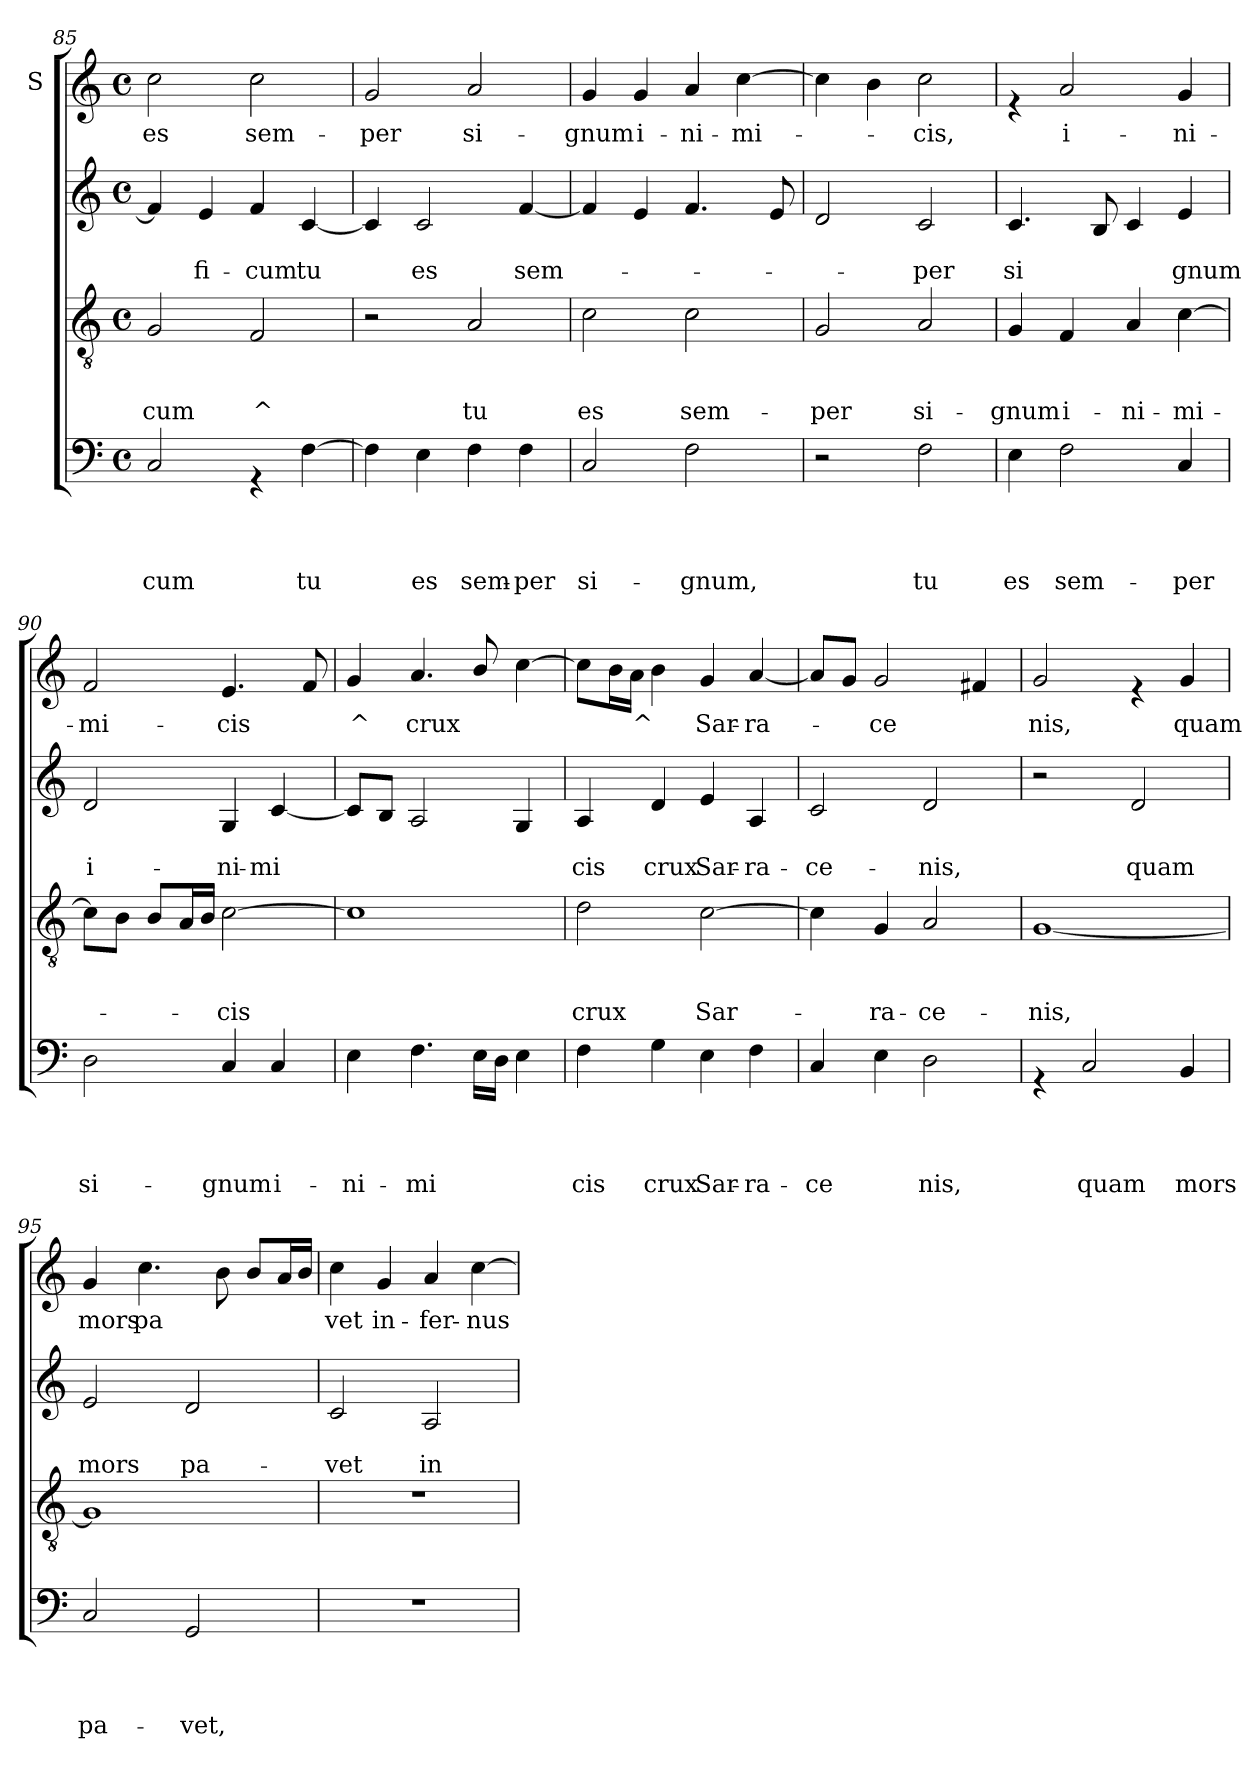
**kern	**text	**text	**text	**text	**kern	**text	**text	**text	**kern	**text	**text	**kern	**text
*part4	*part4	*part4	*part4	*part4	*part3	*part3	*part3	*part3	*part2	*part2	*part2	*part1	*part1
*staff4	*staff4	*staff4	*staff4	*staff4	*staff3	*staff3	*staff3	*staff3	*staff2	*staff2	*staff2	*staff1	*staff1
*	*	*	*	*	*	*	*	*	*	*	*	*I"S	*
*clefF4	*	*	*	*	*clefGv2	*	*	*	*clefG2	*	*	*clefG2	*
*k[]	*	*	*	*	*k[]	*	*	*	*k[]	*	*	*k[]	*
*C:	*	*	*	*	*C:	*	*	*	*C:	*	*	*C:	*
*M4/4	*	*	*	*	*M4/4	*	*	*	*M4/4	*	*	*M4/4	*
*met(c)	*	*	*	*	*met(c)	*	*	*	*met(c)	*	*	*met(c)	*
=85	=85	=85	=85	=85	=85	=85	=85	=85	=85	=85	=85	=85	=85
!	!	!	!	!LO:LY:b	!	!	!	!LO:LY:b	!	!	!	!	!LO:LY:b
2C/	.	.	.	cum	2G/	.	.	cum	4f/]	.	.	2cc\	es
!	!	!	!	!	!	!	!	!	!	!	!LO:LY:b	!	!
.	.	.	.	.	.	.	.	.	4e/	.	-fi-	.	.
!	!	!	!	!	!	!	!	!LO:LY:b	!	!	!LO:LY:b	!	!LO:LY:b
4rGG	.	.	.	.	2F/	.	.	^	4f/	.	-cum	2cc\	sem-
!	!	!	!	!LO:LY:b	!	!	!	!	!	!	!LO:LY:b	!	!
[>4F\	.	.	.	tu	.	.	.	.	[<4c/	.	tu	.	.
=86	=86	=86	=86	=86	=86	=86	=86	=86	=86	=86	=86	=86	=86
!	!	!	!	!	!	!	!	!	!	!	!	!	!LO:LY:b
4F\]	.	.	.	.	2r	.	.	.	4c/]	.	.	2g/	-per
!	!	!	!	!LO:LY:b	!	!	!	!	!	!	!LO:LY:b	!	!
4E\	.	.	.	es	.	.	.	.	2c/	.	es	.	.
!	!	!	!	!LO:LY:b	!	!	!	!LO:LY:b	!	!	!	!	!LO:LY:b
4F\	.	.	.	sem-	2A/	.	.	tu	.	.	.	2a/	si-
!	!	!	!	!LO:LY:b	!	!	!	!	!	!	!LO:LY:b	!	!
4F\	.	.	.	-per	.	.	.	.	[<4f/	.	sem-	.	.
=87	=87	=87	=87	=87	=87	=87	=87	=87	=87	=87	=87	=87	=87
!	!	!	!	!LO:LY:b	!	!	!	!LO:LY:b	!	!	!	!	!LO:LY:b
2C/	.	.	.	si-	2c\	.	.	es	4f/]	.	.	4g/	-gnum
!	!	!	!	!	!	!	!	!	!	!	!	!	!LO:LY:b
.	.	.	.	.	.	.	.	.	4e/	.	.	4g/	i-
!	!	!	!	!LO:LY:b	!	!	!	!LO:LY:b	!	!	!	!	!LO:LY:b
2F\	.	.	.	-gnum,	2c\	.	.	sem-	4.f/	.	.	4a/	-ni-
!	!	!	!	!	!	!	!	!	!	!	!	!	!LO:LY:b
.	.	.	.	.	.	.	.	.	.	.	.	[>4cc\	-mi-
.	.	.	.	.	.	.	.	.	8e/	.	.	.	.
=88	=88	=88	=88	=88	=88	=88	=88	=88	=88	=88	=88	=88	=88
!	!	!	!	!	!	!	!	!LO:LY:b	!	!	!	!	!
2r	.	.	.	.	2G/	.	.	-per	2d/	.	.	4cc\]	.
.	.	.	.	.	.	.	.	.	.	.	.	4b\	.
!	!	!	!	!LO:LY:b	!	!	!	!LO:LY:b	!	!	!LO:LY:b	!	!LO:LY:b
2F\	.	.	.	tu	2A/	.	.	si-	2c/	.	-per	2cc\	-cis,
!!LO:LB:g=z
=89	=89	=89	=89	=89	=89	=89	=89	=89	=89	=89	=89	=89	=89
!	!	!	!	!LO:LY:b	!	!	!	!LO:LY:b	!	!	!LO:LY:b	!	!
4E\	.	.	.	es	4G/	.	.	-gnum	4.c/	.	si	4re	.
!	!	!	!	!LO:LY:b	!	!	!	!LO:LY:b	!	!	!	!	!LO:LY:b
2F\	.	.	.	sem-	4F/	.	.	i-	.	.	.	2a/	i-
.	.	.	.	.	.	.	.	.	8B/	.	.	.	.
!	!	!	!	!	!	!	!	!LO:LY:b	!	!	!	!	!
.	.	.	.	.	4A/	.	.	-ni-	4c/	.	.	.	.
!	!	!	!	!LO:LY:b	!	!	!	!LO:LY:b	!	!	!LO:LY:b	!	!LO:LY:b
4C/	.	.	.	-per	[>4c\	.	.	-mi-	4e/	.	gnum	4g/	-ni-
=90	=90	=90	=90	=90	=90	=90	=90	=90	=90	=90	=90	=90	=90
!	!	!	!	!LO:LY:b	!	!	!	!	!	!	!LO:LY:b	!	!LO:LY:b
2D\	.	.	.	si-	8c\L]	.	.	.	2d/	.	i-	2f/	-mi-
.	.	.	.	.	8B\J	.	.	.	.	.	.	.	.
.	.	.	.	.	8B/L	.	.	.	.	.	.	.	.
.	.	.	.	.	16A/L	.	.	.	.	.	.	.	.
.	.	.	.	.	16B/JJ	.	.	.	.	.	.	.	.
!	!	!	!	!LO:LY:b	!	!	!	!LO:LY:b	!	!	!LO:LY:b	!	!LO:LY:b
4C/	.	.	.	-gnum	[>2c\	.	.	-cis	4G/	.	-ni-	4.e/	-cis
!	!	!	!	!LO:LY:b	!	!	!	!	!	!	!LO:LY:b	!	!
4C/	.	.	.	i-	.	.	.	.	[<4c/	.	-mi	.	.
.	.	.	.	.	.	.	.	.	.	.	.	8f/	.
=91	=91	=91	=91	=91	=91	=91	=91	=91	=91	=91	=91	=91	=91
!	!	!	!	!LO:LY:b	!	!	!	!	!	!	!	!	!LO:LY:b
4E\	.	.	.	-ni-	1c]	.	.	.	8c/L]	.	.	4g/	^
.	.	.	.	.	.	.	.	.	8B/J	.	.	.	.
!	!	!	!	!LO:LY:b	!	!	!	!	!	!	!	!	!LO:LY:b
4.F\	.	.	.	-mi	.	.	.	.	2A/	.	.	4.a/	crux
16E\LL	.	.	.	.	.	.	.	.	.	.	.	8b/	.
16D\JJ	.	.	.	.	.	.	.	.	.	.	.	.	.
4E\	.	.	.	.	.	.	.	.	4G/	.	.	[>4cc\	.
=92	=92	=92	=92	=92	=92	=92	=92	=92	=92	=92	=92	=92	=92
!	!	!	!	!LO:LY:b	!	!	!	!LO:LY:b	!	!	!LO:LY:b	!	!
4F\	.	.	.	cis	2d\	.	.	crux	4A/	.	cis	8cc\L]	.
.	.	.	.	.	.	.	.	.	.	.	.	16b\L	.
!	!	!	!	!	!	!	!	!	!	!	!	!	!LO:LY:b
.	.	.	.	.	.	.	.	.	.	.	.	16a\JJ	^
!	!	!	!	!LO:LY:b	!	!	!	!	!	!	!LO:LY:b	!	!
4G\	.	.	.	crux	.	.	.	.	4d/	.	crux	4b\	.
!	!	!	!	!LO:LY:b	!	!	!	!LO:LY:b	!	!	!LO:LY:b	!	!LO:LY:b
4E\	.	.	.	Sar-	[>2c\	.	.	Sar-	4e/	.	Sar-	4g/	Sar-
!	!	!	!	!LO:LY:b	!	!	!	!	!	!	!LO:LY:b	!	!LO:LY:b
4F\	.	.	.	-ra-	.	.	.	.	4A/	.	-ra-	[<4a/	-ra-
=93	=93	=93	=93	=93	=93	=93	=93	=93	=93	=93	=93	=93	=93
!	!	!	!	!LO:LY:b	!	!	!	!	!	!	!LO:LY:b	!	!
4C/	.	.	.	-ce	4c\]	.	.	.	2c/	.	-ce-	8a/L]	.
.	.	.	.	.	.	.	.	.	.	.	.	8g/J	.
!	!	!	!	!	!	!	!	!LO:LY:b	!	!	!	!	!LO:LY:b
4E\	.	.	.	.	4G/	.	.	-ra-	.	.	.	2g/	-ce
!	!	!	!	!LO:LY:b	!	!	!	!LO:LY:b	!	!	!LO:LY:b	!	!
2D\	.	.	.	nis,	2A/	.	.	-ce-	2d/	.	-nis,	.	.
.	.	.	.	.	.	.	.	.	.	.	.	4f#X/	.
!!LO:LB:g=z
=94	=94	=94	=94	=94	=94	=94	=94	=94	=94	=94	=94	=94	=94
!	!	!	!	!	!	!	!	!LO:LY:b	!	!	!	!	!LO:LY:b
4rGG	.	.	.	.	[<1G	.	.	-nis,	2r	.	.	2g/	nis,
!	!	!	!	!LO:LY:b	!	!	!	!	!	!	!	!	!
2C/	.	.	.	quam	.	.	.	.	.	.	.	.	.
!	!	!	!	!	!	!	!	!	!	!	!LO:LY:b	!	!
.	.	.	.	.	.	.	.	.	2d/	.	quam	4re	.
!	!	!	!	!LO:LY:b	!	!	!	!	!	!	!	!	!LO:LY:b
4BB/	.	.	.	mors	.	.	.	.	.	.	.	4g/	quam
=95	=95	=95	=95	=95	=95	=95	=95	=95	=95	=95	=95	=95	=95
!	!	!	!	!LO:LY:b	!	!	!	!	!	!	!LO:LY:b	!	!LO:LY:b
2C/	.	.	.	pa-	1G]	.	.	.	2e/	.	mors	4g/	mors
!	!	!	!	!	!	!	!	!	!	!	!	!	!LO:LY:b
.	.	.	.	.	.	.	.	.	.	.	.	4.cc\	pa
!	!	!	!	!LO:LY:b	!	!	!	!	!	!	!LO:LY:b	!	!
2GG/	.	.	.	-vet,	.	.	.	.	2d/	.	pa-	.	.
.	.	.	.	.	.	.	.	.	.	.	.	8b\	.
.	.	.	.	.	.	.	.	.	.	.	.	8b/L	.
.	.	.	.	.	.	.	.	.	.	.	.	16a/L	.
.	.	.	.	.	.	.	.	.	.	.	.	16b/JJ	.
=96	=96	=96	=96	=96	=96	=96	=96	=96	=96	=96	=96	=96	=96
!	!	!	!	!	!	!	!	!	!	!	!LO:LY:b	!	!LO:LY:b
1r	.	.	.	.	1r	.	.	.	2c/	.	-vet	4cc\	vet
!	!	!	!	!	!	!	!	!	!	!	!	!	!LO:LY:b
.	.	.	.	.	.	.	.	.	.	.	.	4g/	in-
!	!	!	!	!	!	!	!	!	!	!	!LO:LY:b	!	!LO:LY:b
.	.	.	.	.	.	.	.	.	2A/	.	in-	4a/	-fer-
!	!	!	!	!	!	!	!	!	!	!	!	!	!LO:LY:b
.	.	.	.	.	.	.	.	.	.	.	.	[>4cc\	-nus-
=	=	=	=	=	=	=	=	=	=	=	=	=	=
*-	*-	*-	*-	*-	*-	*-	*-	*-	*-	*-	*-	*-	*-
